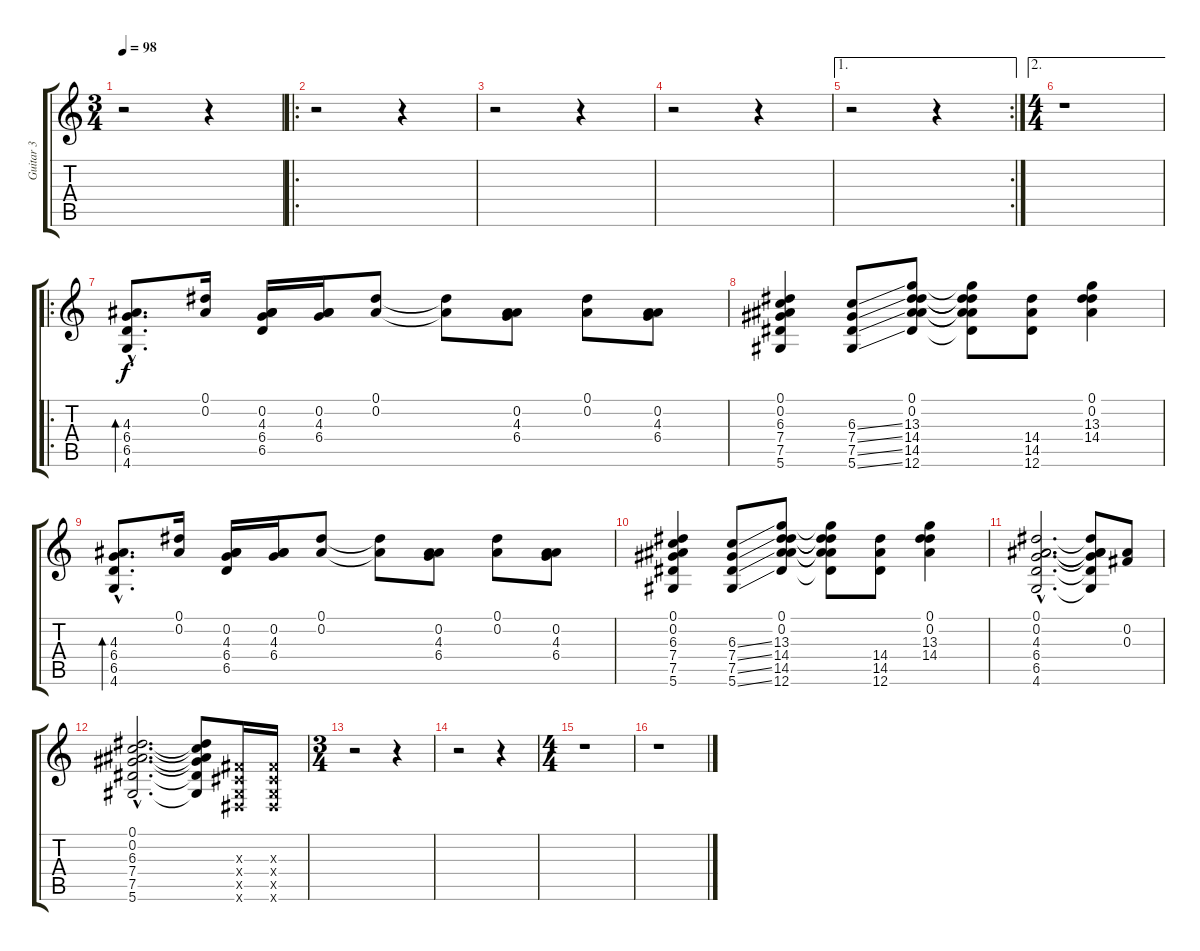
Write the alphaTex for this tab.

\track ("Guitar 3" "Guitar 3") {instrument overdrivenguitar}
\staff {score tabs}
\tuning (Eb4 Bb3 Gb3 Db3 Ab2 Eb2) {hide}
\ts (3 4)
\tempo 98
\clef g2
\ks c
r.2{dy f} r.4 |
\ro
r.2 r.4 |
r.2 r.4 |
r.2 r.4 |
\ae 1
\rc 2
r.2 r.4 |
\ae 2
\ts (4 4)
r.1 |
\ro
(4.3{hac} 6.4{hac} 6.5{hac} 4.6{hac}).8{d bd 60} (0.1 0.2).16 (0.2 4.3 6.4 6.5).16 (0.2 4.3 6.4).16 (0.1 0.2).8 (0.1{t} 0.2{t}).8 (0.2 4.3 6.4).8 (0.1 0.2).8 (0.2 4.3 6.4).8 |
(0.1 0.2 6.3 7.4 7.5 5.6).4 (6.3{ss} 7.4{ss} 7.5{ss} 5.6{ss}).8 (0.1 0.2 13.3 14.4 14.5 12.6).8 (0.1{t} 0.2{t} 13.3{t} 14.4{t} 14.5{t} 12.6{t}).8 (14.4 14.5 12.6).8 (0.1 0.2 13.3 14.4).4 |
(4.3{hac} 6.4{hac} 6.5{hac} 4.6{hac}).8{d bd 60} (0.1 0.2).16 (0.2 4.3 6.4 6.5).16 (0.2 4.3 6.4).16 (0.1 0.2).8 (0.1{t} 0.2{t}).8 (0.2 4.3 6.4).8 (0.1 0.2).8 (0.2 4.3 6.4).8 |
(0.1 0.2 6.3 7.4 7.5 5.6).4 (6.3{ss} 7.4{ss} 7.5{ss} 5.6{ss}).8 (0.1 0.2 13.3 14.4 14.5 12.6).8 (0.1{t} 0.2{t} 13.3{t} 14.4{t} 14.5{t} 12.6{t}).8 (14.4 14.5 12.6).8 (0.1 0.2 13.3 14.4).4 |
(0.1{hac} 0.2{hac} 4.3{hac} 6.4{hac} 6.5{hac} 4.6{hac}).2{d} (0.1{t} 0.2{t} 4.3{t} 6.4{t} 6.5{t} 4.6{t}).8 (0.2 0.3).8 |
(0.1{hac} 0.2{hac} 6.3{hac} 7.4{hac} 7.5{hac} 5.6{hac}).2{d} (0.1{t} 0.2{t} 6.3{t} 7.4{t} 7.5{t} 5.6{t}).8 (0.3{x} 0.4{x} 0.5{x} 0.6{x}).16 (0.3{x} 0.4{x} 0.5{x} 0.6{x}).16 |
\ts (3 4)
r.2 r.4 |
r.2 r.4 |
\ts (4 4)
r.1 |
r.1
